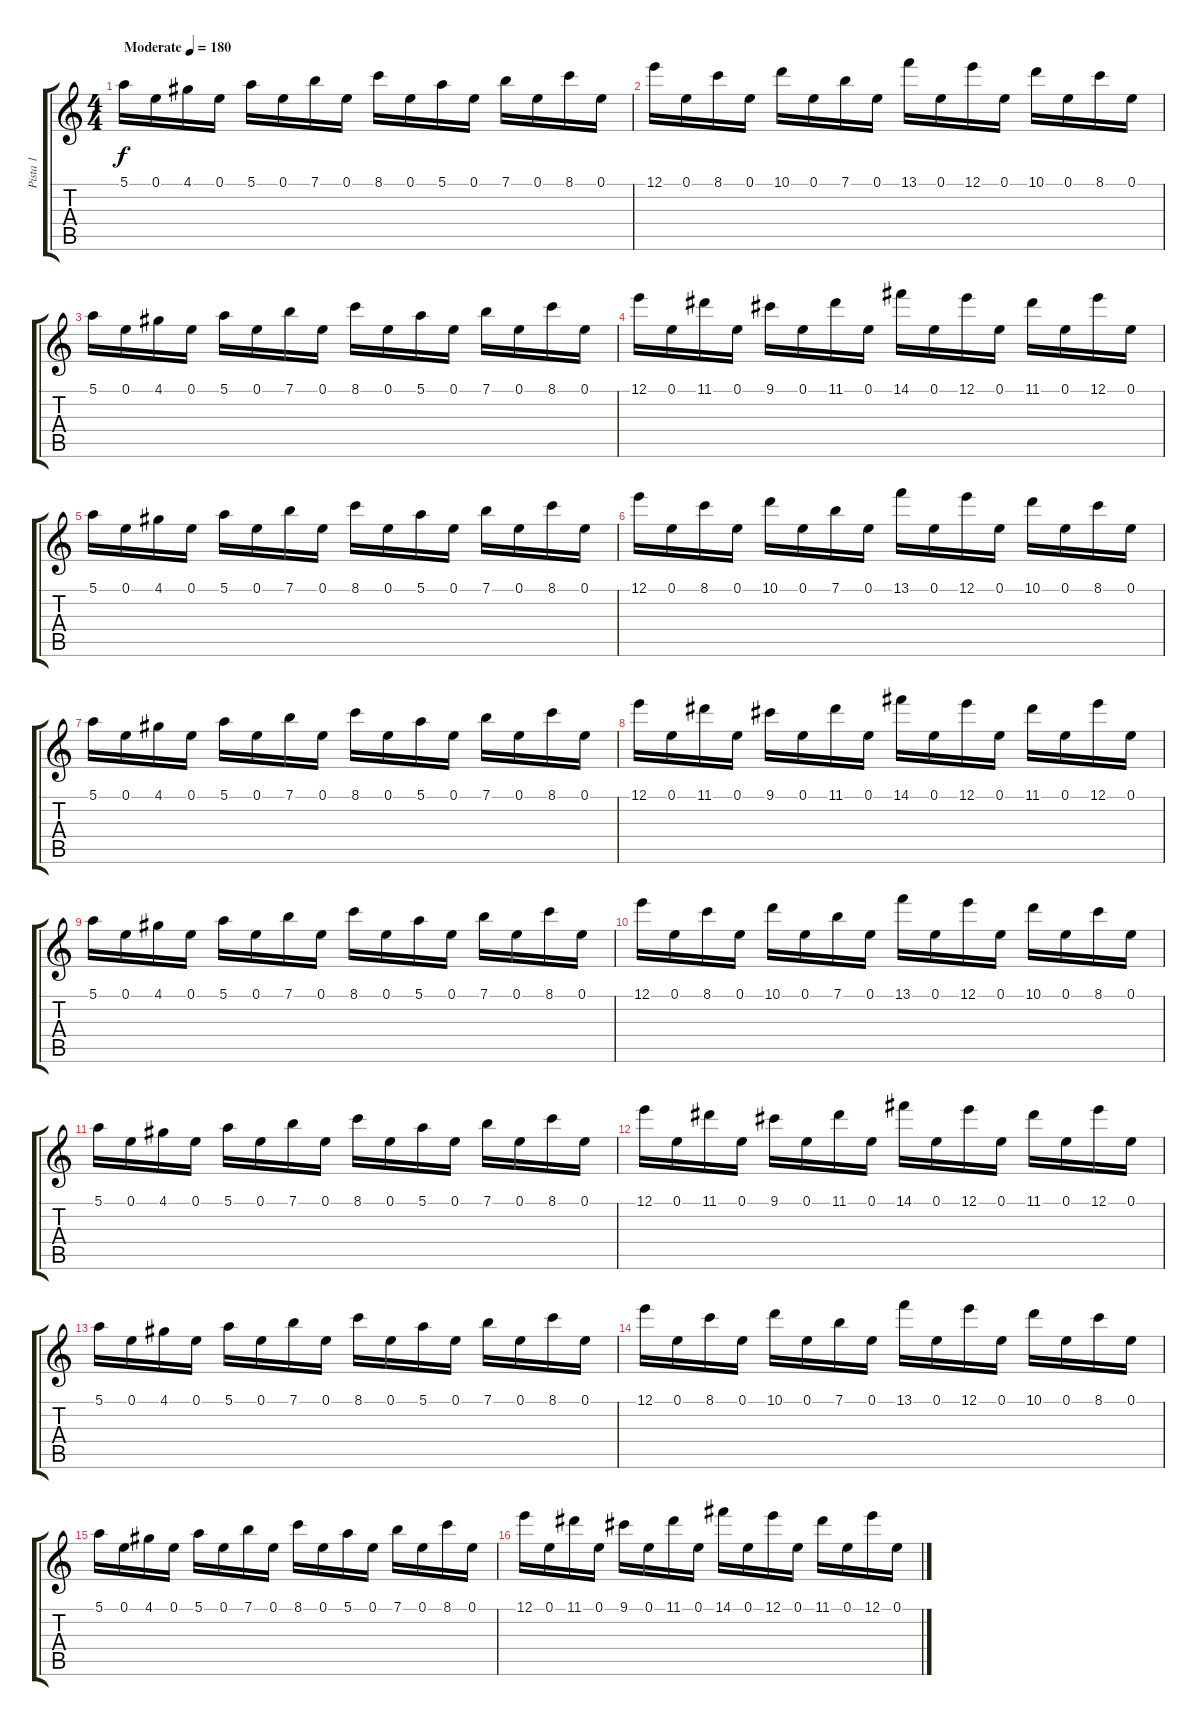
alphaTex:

\track ("Pista 1" "Pista 1") {instrument distortionguitar}
\staff {score tabs}
\tuning (E4 B3 G3 D3 A2 E2) {hide}
\ts (4 4)
\tempo (180 "Moderate")
\clef g2
\ks c
5.1.16{dy f instrument distortionguitar} 0.1.16 4.1.16 0.1.16 5.1.16 0.1.16 7.1.16 0.1.16 8.1.16 0.1.16 5.1.16 0.1.16 7.1.16 0.1.16 8.1.16 0.1.16 |
12.1.16 0.1.16 8.1.16 0.1.16 10.1.16 0.1.16 7.1.16 0.1.16 13.1.16 0.1.16 12.1.16 0.1.16 10.1.16 0.1.16 8.1.16 0.1.16 |
5.1.16 0.1.16 4.1.16 0.1.16 5.1.16 0.1.16 7.1.16 0.1.16 8.1.16 0.1.16 5.1.16 0.1.16 7.1.16 0.1.16 8.1.16 0.1.16 |
12.1.16 0.1.16 11.1.16 0.1.16 9.1.16 0.1.16 11.1.16 0.1.16 14.1.16 0.1.16 12.1.16 0.1.16 11.1.16 0.1.16 12.1.16 0.1.16 |
5.1.16 0.1.16 4.1.16 0.1.16 5.1.16 0.1.16 7.1.16 0.1.16 8.1.16 0.1.16 5.1.16 0.1.16 7.1.16 0.1.16 8.1.16 0.1.16 |
12.1.16 0.1.16 8.1.16 0.1.16 10.1.16 0.1.16 7.1.16 0.1.16 13.1.16 0.1.16 12.1.16 0.1.16 10.1.16 0.1.16 8.1.16 0.1.16 |
5.1.16 0.1.16 4.1.16 0.1.16 5.1.16 0.1.16 7.1.16 0.1.16 8.1.16 0.1.16 5.1.16 0.1.16 7.1.16 0.1.16 8.1.16 0.1.16 |
12.1.16 0.1.16 11.1.16 0.1.16 9.1.16 0.1.16 11.1.16 0.1.16 14.1.16 0.1.16 12.1.16 0.1.16 11.1.16 0.1.16 12.1.16 0.1.16 |
5.1.16 0.1.16 4.1.16 0.1.16 5.1.16 0.1.16 7.1.16 0.1.16 8.1.16 0.1.16 5.1.16 0.1.16 7.1.16 0.1.16 8.1.16 0.1.16 |
12.1.16 0.1.16 8.1.16 0.1.16 10.1.16 0.1.16 7.1.16 0.1.16 13.1.16 0.1.16 12.1.16 0.1.16 10.1.16 0.1.16 8.1.16 0.1.16 |
5.1.16 0.1.16 4.1.16 0.1.16 5.1.16 0.1.16 7.1.16 0.1.16 8.1.16 0.1.16 5.1.16 0.1.16 7.1.16 0.1.16 8.1.16 0.1.16 |
12.1.16 0.1.16 11.1.16 0.1.16 9.1.16 0.1.16 11.1.16 0.1.16 14.1.16 0.1.16 12.1.16 0.1.16 11.1.16 0.1.16 12.1.16 0.1.16 |
5.1.16 0.1.16 4.1.16 0.1.16 5.1.16 0.1.16 7.1.16 0.1.16 8.1.16 0.1.16 5.1.16 0.1.16 7.1.16 0.1.16 8.1.16 0.1.16 |
12.1.16 0.1.16 8.1.16 0.1.16 10.1.16 0.1.16 7.1.16 0.1.16 13.1.16 0.1.16 12.1.16 0.1.16 10.1.16 0.1.16 8.1.16 0.1.16 |
5.1.16 0.1.16 4.1.16 0.1.16 5.1.16 0.1.16 7.1.16 0.1.16 8.1.16 0.1.16 5.1.16 0.1.16 7.1.16 0.1.16 8.1.16 0.1.16 |
12.1.16 0.1.16 11.1.16 0.1.16 9.1.16 0.1.16 11.1.16 0.1.16 14.1.16 0.1.16 12.1.16 0.1.16 11.1.16 0.1.16 12.1.16 0.1.16
